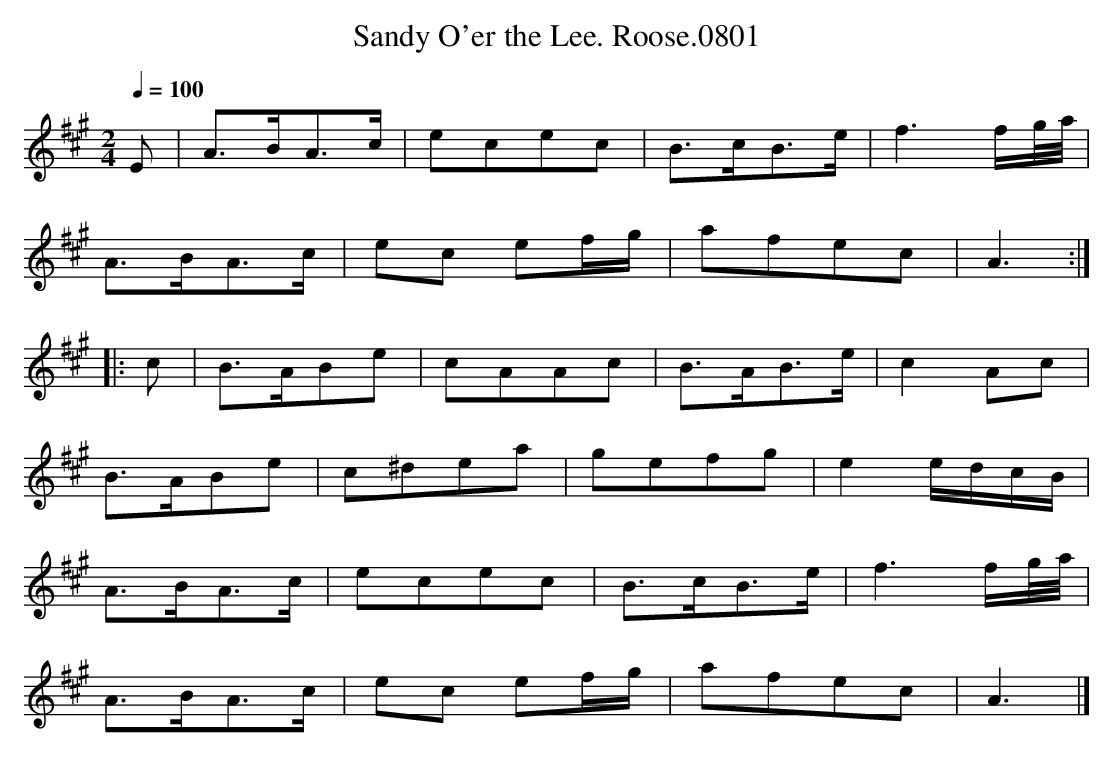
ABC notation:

X:1
T:Sandy O'er the Lee. Roose.0801
M:2/4
L:1/8
Q:1/4=100
K:A
E | A>BA>c | ecec | B>cB>e | f3 f/g//a// |
A>BA>c |  ec ef/g/ | afec | A3:|
|: c | B>ABe | cAAc | B>AB>e | c2 Ac |
B>ABe | c^dea | gefg | e2 e/d/c/B/ |
A>BA>c | ecec | B>cB>e | f3 f/g//a// |
A>BA>c |  ec ef/g/ | afec | A3|]
